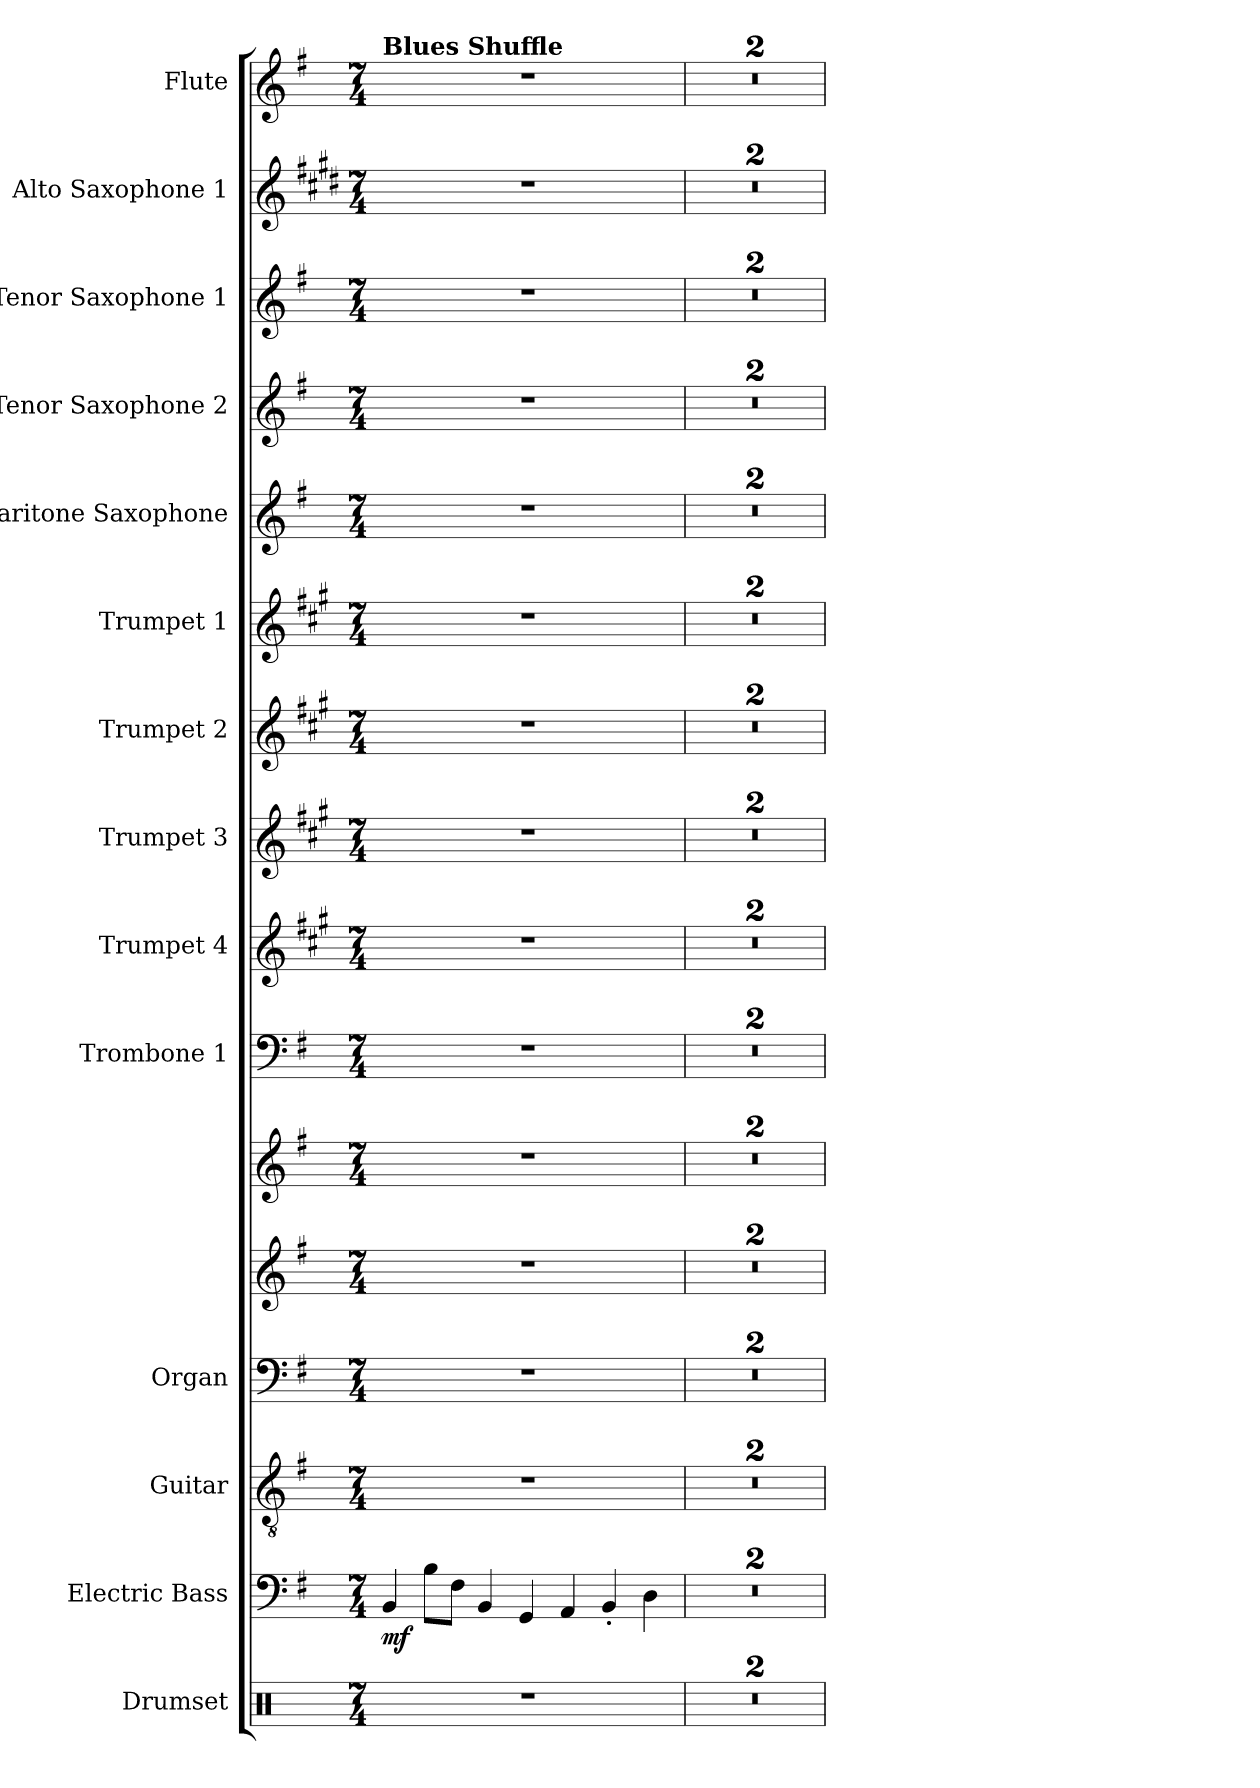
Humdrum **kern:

**kern	**kern	**dynam	**kern	**kern	**kern	**kern	**kern	**kern	**kern	**kern	**kern	**kern	**kern	**kern	**kern	**kern
*part14	*part13	*part13	*part12	*part11	*part11	*part11	*part10	*part9	*part8	*part7	*part6	*part5	*part4	*part3	*part2	*part1
*staff16	*staff15	*staff15	*staff14	*staff13	*staff12	*staff11	*staff10	*staff9	*staff8	*staff7	*staff6	*staff5	*staff4	*staff3	*staff2	*staff1
*I"Drumset	*I"Electric Bass	*	*I"Guitar	*I"Organ	*	*	*I"Trombone 1	*I"Trumpet 4	*I"Trumpet 3	*I"Trumpet 2	*I"Trumpet 1	*I"Baritone Saxophone	*I"Tenor Saxophone 2	*I"Tenor Saxophone 1	*I"Alto Saxophone 1	*I"Flute
*I'Drs.	*I'El. B.	*	*	*	*	*	*I'Tbn.	*I'Tpt.	*I'Tpt.	*I'Tpt.	*I'Tpt.	*I'Bar. Sax.	*I'T. Sax.	*I'T. Sax.	*I'A. Sax.	*I'Fl.
*clefX	*clefF4	*	*clefGv2	*clefF4	*clefG2	*clefG2	*clefF4	*clefG2	*clefG2	*clefG2	*clefG2	*clefG2	*clefG2	*clefG2	*clefG2	*clefG2
*	*ITrd7c12	*	*	*	*	*	*	*ITrd1c2	*ITrd1c2	*ITrd1c2	*ITrd1c2	*ITrd12c21	*ITrd8c14	*ITrd8c14	*ITrd5c9	*
*k[]	*k[f#]	*	*k[f#]	*k[f#]	*k[f#]	*k[f#]	*k[f#]	*k[f#]	*k[f#]	*k[f#]	*k[f#]	*k[f#]	*k[f#]	*k[f#]	*k[f#]	*k[f#]
*M7/4	*M7/4	*	*M7/4	*M7/4	*M7/4	*M7/4	*M7/4	*M7/4	*M7/4	*M7/4	*M7/4	*M7/4	*M7/4	*M7/4	*M7/4	*M7/4
*MM115	*MM115	*	*MM115	*MM115	*MM115	*MM115	*MM115	*MM115	*MM115	*MM115	*MM115	*MM115	*MM115	*MM115	*MM115	*MM115
=1	=1	=1	=1	=1	=1	=1	=1	=1	=1	=1	=1	=1	=1	=1	=1	=1
!	!	!	!	!	!	!	!	!	!	!	!	!	!	!	!	!LO:TX:a:B:t=Blues Shuffle
!	!	!LO:DY:b	!	!	!	!	!	!	!	!	!	!	!	!	!	!
1..r	4BBB/	mf	1..r	1..r	1..r	1..r	1..r	1..r	1..r	1..r	1..r	1..r	1..r	1..r	1..r	1..r
.	8BB\L	.	.	.	.	.	.	.	.	.	.	.	.	.	.	.
.	8FF#\J	.	.	.	.	.	.	.	.	.	.	.	.	.	.	.
.	4BBB/	.	.	.	.	.	.	.	.	.	.	.	.	.	.	.
.	4GGG/	.	.	.	.	.	.	.	.	.	.	.	.	.	.	.
.	4AAA/	.	.	.	.	.	.	.	.	.	.	.	.	.	.	.
.	4BBB'/	.	.	.	.	.	.	.	.	.	.	.	.	.	.	.
.	4DD\	.	.	.	.	.	.	.	.	.	.	.	.	.	.	.
=2	=2	=2	=2	=2	=2	=2	=2	=2	=2	=2	=2	=2	=2	=2	=2	=2
1..r	1..r	.	1..r	1..r	1..r	1..r	1..r	1..r	1..r	1..r	1..r	1..r	1..r	1..r	1..r	1..r
=3	=3	=3	=3	=3	=3	=3	=3	=3	=3	=3	=3	=3	=3	=3	=3	=3
1..r	1..r	.	1..r	1..r	1..r	1..r	1..r	1..r	1..r	1..r	1..r	1..r	1..r	1..r	1..r	1..r
=	=	=	=	=	=	=	=	=	=	=	=	=	=	=	=	=
*-	*-	*-	*-	*-	*-	*-	*-	*-	*-	*-	*-	*-	*-	*-	*-	*-
